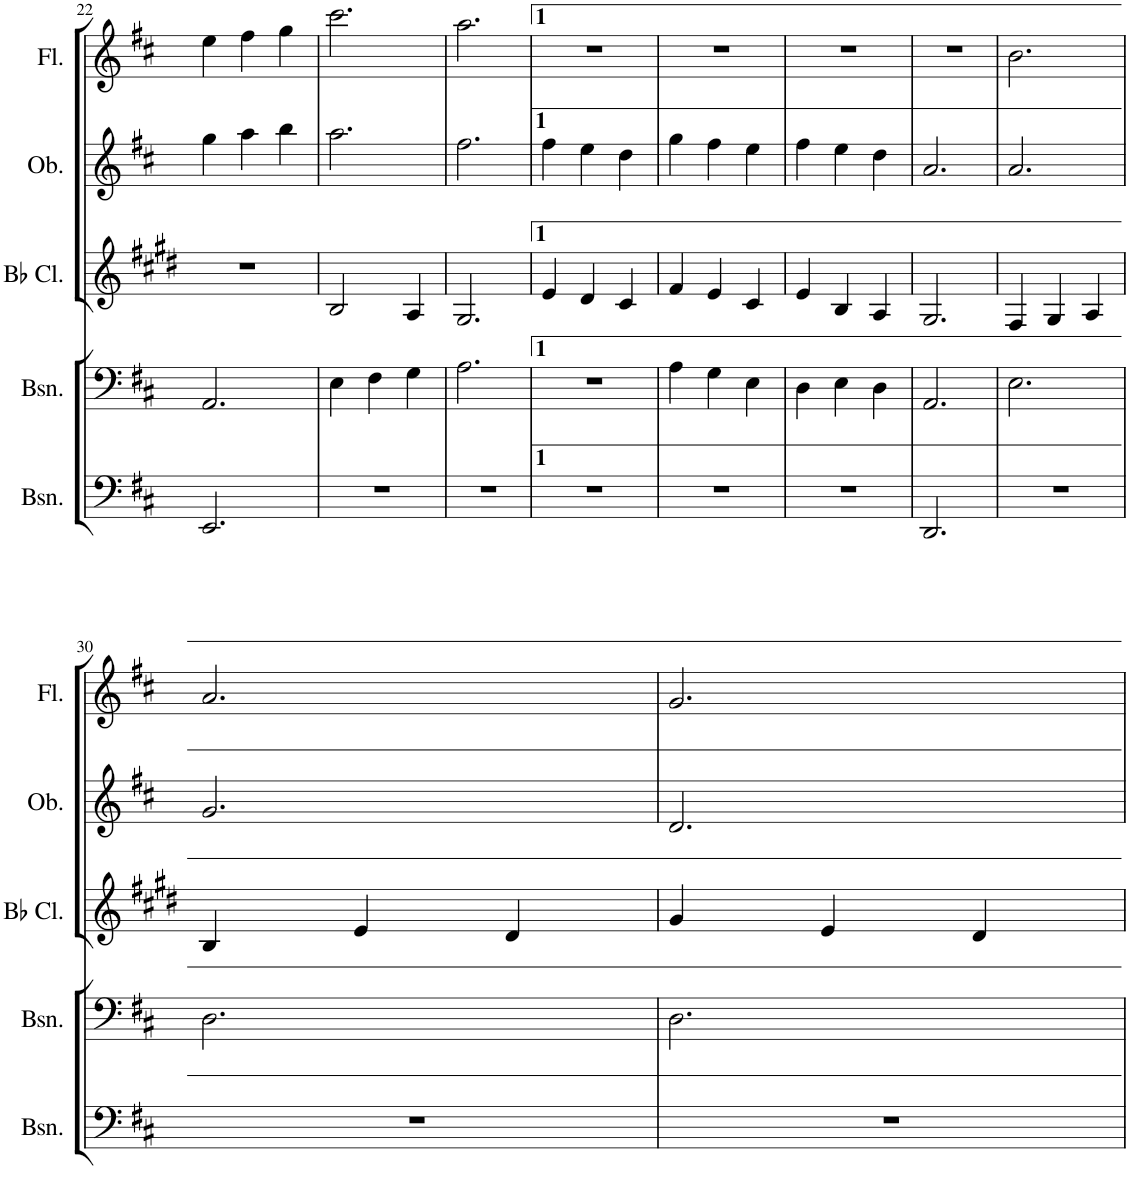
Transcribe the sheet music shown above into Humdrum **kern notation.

**kern	**kern	**kern	**kern	**kern
*part5	*part4	*part3	*part2	*part1
*staff5	*staff4	*staff3	*staff2	*staff1
*I"Bassoon	*I"Bassoon	*I"Bb Clarinet	*I"Oboe	*I"Flute
*I'Bsn.	*I'Bsn.	*I'Bb Cl.	*I'Ob.	*I'Fl.
!!LO:PB:g=z
*clefF4	*clefF4	*clefG2	*clefG2	*clefG2
*	*	*Trd1c2	*	*
*k[f#c#]	*k[f#c#]	*k[f#c#g#d#]	*k[f#c#]	*k[f#c#]
*M3/4	*M3/4	*M3/4	*M3/4	*M3/4
=22	=22	=22	=22	=22
2.EE/	2.AA/	2.r	4gg\	4ee\
.	.	.	4aa\	4ff#\
.	.	.	4bb\	4gg\
=23	=23	=23	=23	=23
2.r	4E\	2B/	2.aa\	2.ccc#\
.	4F#\	.	.	.
.	4G\	4A/	.	.
=24	=24	=24	=24	=24
2.r	2.A\	2.G#/	2.ff#\	2.aa\
=25	=25	=25	=25	=25
2.r	2.r	4e/	4ff#\	2.r
.	.	4d#/	4ee\	.
.	.	4c#/	4dd\	.
=26	=26	=26	=26	=26
2.r	4A\	4f#/	4gg\	2.r
.	4G\	4e/	4ff#\	.
.	4E\	4c#/	4ee\	.
=27	=27	=27	=27	=27
2.r	4D\	4e/	4ff#\	2.r
.	4E\	4B/	4ee\	.
.	4D\	4A/	4dd\	.
=28	=28	=28	=28	=28
2.DD/	2.AA/	2.G#/	2.a/	2.r
=29	=29	=29	=29	=29
2.r	2.E\	4F#/	2.a/	2.b\
.	.	4G#/	.	.
.	.	4A/	.	.
!!LO:LB:g=z
=30	=30	=30	=30	=30
2.r	2.D\	4B/	2.g/	2.a/
.	.	4e/	.	.
.	.	4d#/	.	.
=31	=31	=31	=31	=31
2.r	2.D\	4g#/	2.d/	2.g/
.	.	4e/	.	.
.	.	4d#/	.	.
=	=	=	=	=
*-	*-	*-	*-	*-
